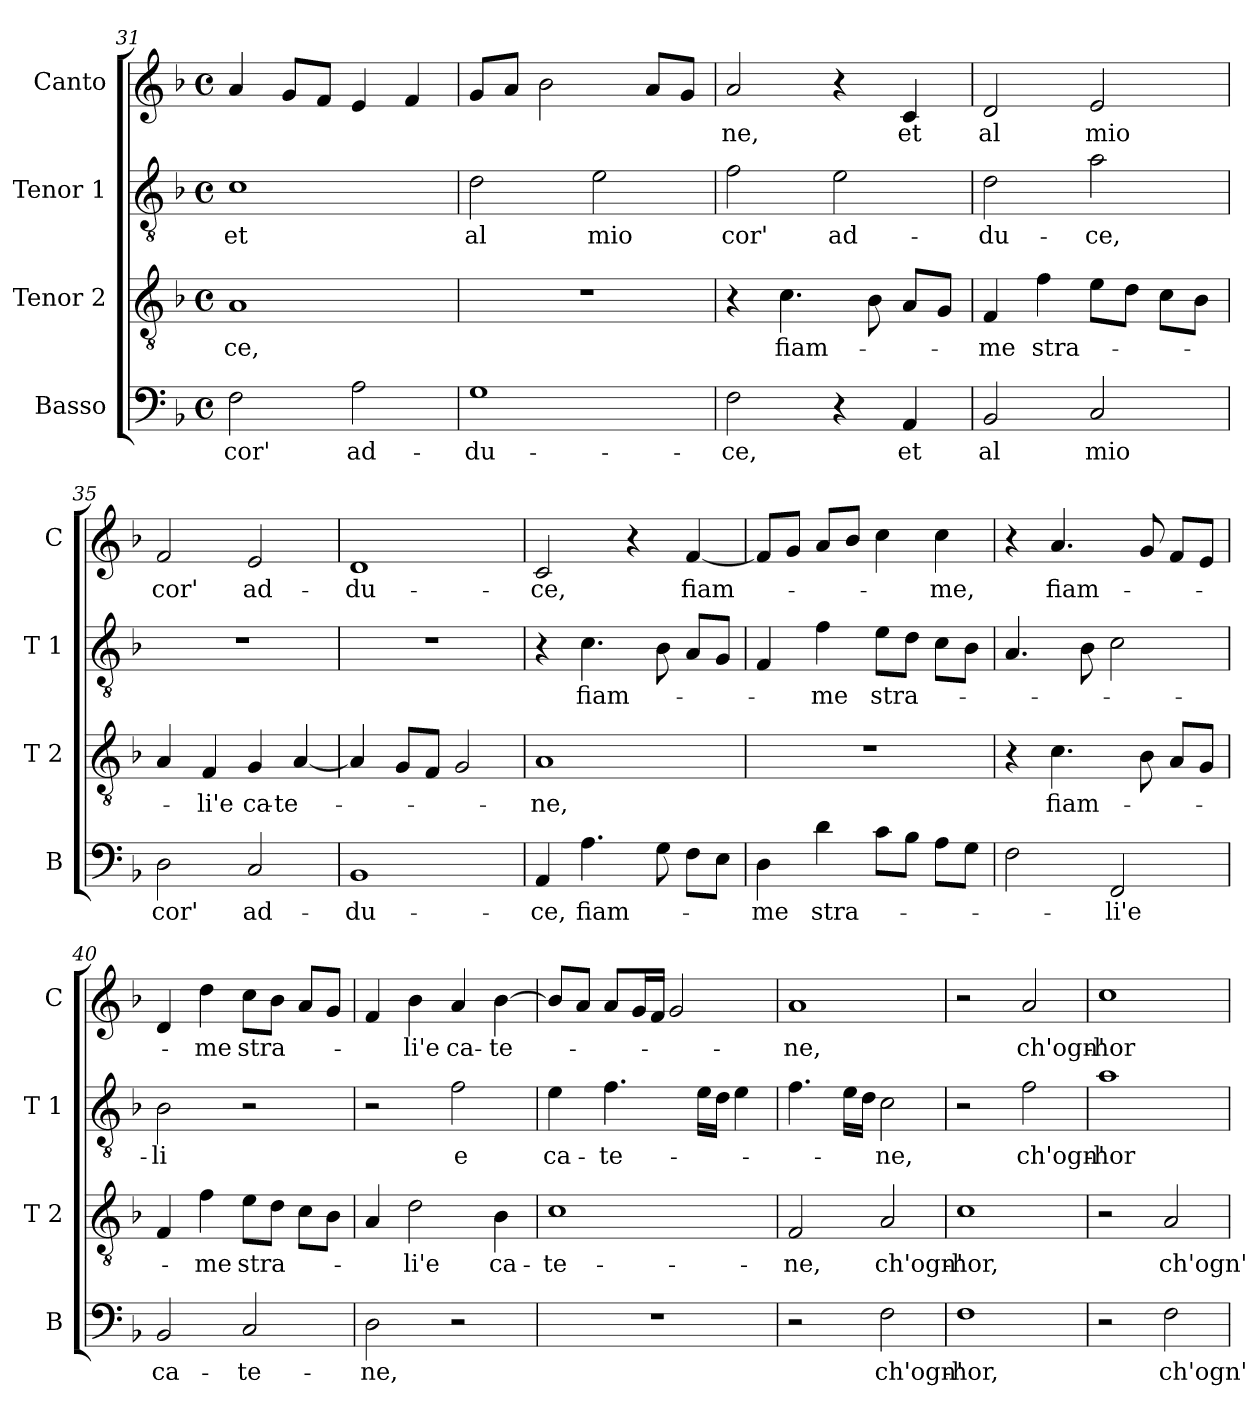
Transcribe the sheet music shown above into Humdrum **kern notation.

**kern	**text	**kern	**text	**kern	**text	**kern	**text
*part4	*part4	*part3	*part3	*part2	*part2	*part1	*part1
*staff4	*staff4	*staff3	*staff3	*staff2	*staff2	*staff1	*staff1
*I"Basso	*	*I"Tenor 2	*	*I"Tenor 1	*	*I"Canto	*
*I'B	*	*I'T 2	*	*I'T 1	*	*I'C	*
!!LO:LB:g=z
*clefF4	*	*clefGv2	*	*clefGv2	*	*clefG2	*
*k[b-]	*	*k[b-]	*	*k[b-]	*	*k[b-]	*
*F:	*	*F:	*	*F:	*	*F:	*
*M4/4	*	*M4/4	*	*M4/4	*	*M4/4	*
*met(c)	*	*met(c)	*	*met(c)	*	*met(c)	*
=31	=31	=31	=31	=31	=31	=31	=31
2F\	cor'	1A	-ce,	1c	et	4a/	.
.	.	.	.	.	.	8g/L	.
.	.	.	.	.	.	8f/J	.
2A\	ad-	.	.	.	.	4e/	.
.	.	.	.	.	.	4f/	.
=32	=32	=32	=32	=32	=32	=32	=32
1G	-du-	1r	.	2d\	al	8g/L	.
.	.	.	.	.	.	8a/J	.
.	.	.	.	.	.	2b-\	.
.	.	.	.	2e\	mio	.	.
.	.	.	.	.	.	8a/L	.
.	.	.	.	.	.	8g/J	.
=33	=33	=33	=33	=33	=33	=33	=33
2F\	-ce,	4r	.	2f\	cor'	2a/	-ne,
.	.	4.c\	fiam-	.	.	.	.
4r	.	.	.	2e\	ad-	4r	.
.	.	8B-\	.	.	.	.	.
4AA/	et	8A/L	.	.	.	4c/	et
.	.	8G/J	.	.	.	.	.
=34	=34	=34	=34	=34	=34	=34	=34
2BB-/	al	4F/	-me	2d\	-du-	2d/	al
.	.	4f\	stra-	.	.	.	.
2C/	mio	8e\L	.	2a\	-ce,	2e/	mio
.	.	8d\J	.	.	.	.	.
.	.	8c\L	.	.	.	.	.
.	.	8B-\J	.	.	.	.	.
=35	=35	=35	=35	=35	=35	=35	=35
2D\	cor'	4A/	.	1r	.	2f/	cor'
.	.	4F/	-li'e	.	.	.	.
2C/	ad-	4G/	ca-	.	.	2e/	ad-
.	.	[4A/	-te-	.	.	.	.
=36	=36	=36	=36	=36	=36	=36	=36
1BB-	-du-	4A/]	.	1r	.	1d	-du-
.	.	8G/L	.	.	.	.	.
.	.	8F/J	.	.	.	.	.
.	.	2G/	.	.	.	.	.
!!LO:PB:g=z
=37	=37	=37	=37	=37	=37	=37	=37
4AA/	-ce,	1A	-ne,	4r	.	2c/	-ce,
4.A\	fiam-	.	.	4.c\	fiam-	.	.
.	.	.	.	.	.	4r	.
8G\	.	.	.	8B-\	.	.	.
8F\L	.	.	.	8A/L	.	[4f/	fiam-
8E\J	.	.	.	8G/J	.	.	.
=38	=38	=38	=38	=38	=38	=38	=38
4D\	-me	1r	.	4F/	.	8f/L]	.
.	.	.	.	.	.	8g/J	.
4d\	stra-	.	.	4f\	-me	8a/L	.
.	.	.	.	.	.	8b-/J	.
8c\L	.	.	.	8e\L	stra-	4cc\	.
8B-\J	.	.	.	8d\J	.	.	.
8A\L	.	.	.	8c\L	.	4cc\	-me,
8G\J	.	.	.	8B-\J	.	.	.
=39	=39	=39	=39	=39	=39	=39	=39
2F\	.	4r	.	4.A/	.	4r	.
.	.	4.c\	fiam-	.	.	4.a/	fiam-
.	.	.	.	8B-\	.	.	.
2FF/	-li'e	.	.	2c\	.	.	.
.	.	8B-\	.	.	.	8g/	.
.	.	8A/L	.	.	.	8f/L	.
.	.	8G/J	.	.	.	8e/J	.
=40	=40	=40	=40	=40	=40	=40	=40
2BB-/	ca-	4F/	.	2B-\	-li	4d/	.
.	.	4f\	-me	.	.	4dd\	-me
2C/	-te-	8e\L	stra-	2r	.	8cc\L	stra-
.	.	8d\J	.	.	.	8b-\J	.
.	.	8c\L	.	.	.	8a/L	.
.	.	8B-\J	.	.	.	8g/J	.
=41	=41	=41	=41	=41	=41	=41	=41
2D\	-ne,	4A/	.	2r	.	4f/	.
.	.	2d\	-li'e	.	.	4b-\	-li'e
2r	.	.	.	2f\	e	4a/	ca-
.	.	4B-\	ca-	.	.	[4b-\	-te-
=42	=42	=42	=42	=42	=42	=42	=42
1r	.	1c	-te-	4e\	ca-	8b-/L]	.
.	.	.	.	.	.	8a/J	.
.	.	.	.	4.f\	-te-	8a/L	.
.	.	.	.	.	.	16g/L	.
.	.	.	.	.	.	16f/JJ	.
.	.	.	.	.	.	2g/	.
.	.	.	.	16e\LL	.	.	.
.	.	.	.	16d\JJ	.	.	.
.	.	.	.	4e\	.	.	.
!!LO:LB:g=z
=43	=43	=43	=43	=43	=43	=43	=43
2r	.	2F/	-ne,	4.f\	.	1a	-ne,
.	.	.	.	16e\LL	.	.	.
.	.	.	.	16d\JJ	.	.	.
2F\	ch'ogn'-	2A/	ch'ogn'-	2c\	-ne,	.	.
=44	=44	=44	=44	=44	=44	=44	=44
1F	-hor,	1c	-hor,	2r	.	2r	.
.	.	.	.	2f\	ch'ogn'-	2a/	ch'ogn'-
=45	=45	=45	=45	=45	=45	=45	=45
2r	.	2r	.	1a	-hor	1cc	-hor
2F\	ch'ogn'-	2A/	ch'ogn'-	.	.	.	.
=	=	=	=	=	=	=	=
*-	*-	*-	*-	*-	*-	*-	*-
